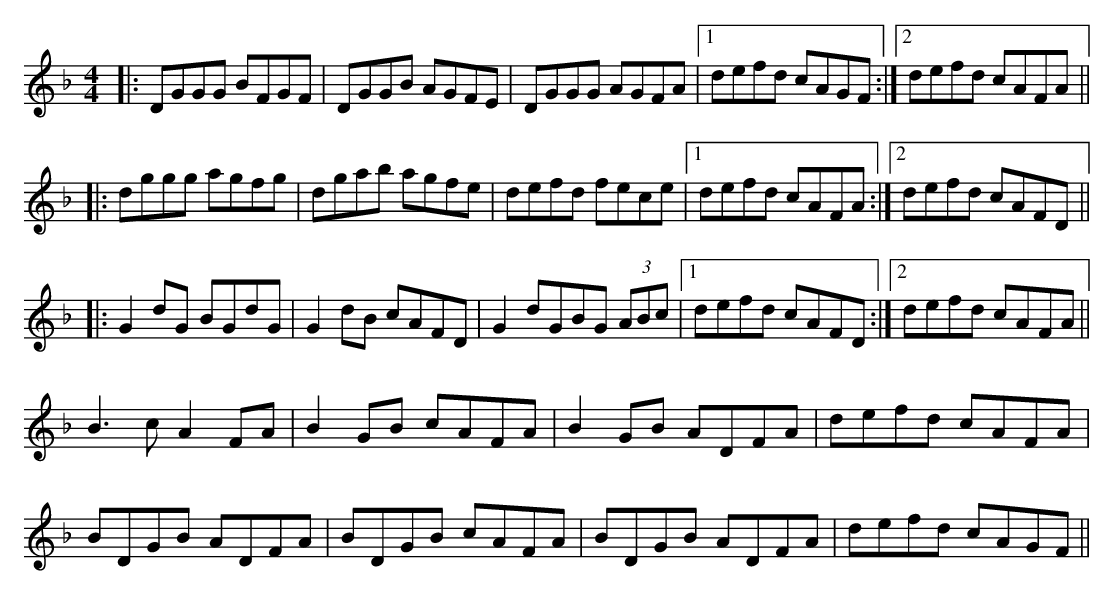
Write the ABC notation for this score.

X:1
M:4/4
K:Gdor
|:DGGG BFGF|DGGB AGFE|DGGG AGFA|1 defd cAGF:|2 defd cAFA||
|:dggg agfg|dgab agfe|defd fece|1 defd cAFA:|2 defd cAFD||
|:G2 dG BGdG|G2 dB cAFD|G2 dGBG (3ABc|1 defd cAFD:|2 defd cAFA||
B3 c A2 FA|B2 GB cAFA|B2GB ADFA|defd cAFA|
BDGB ADFA|BDGB cAFA|BDGB ADFA|defd cAGF||
